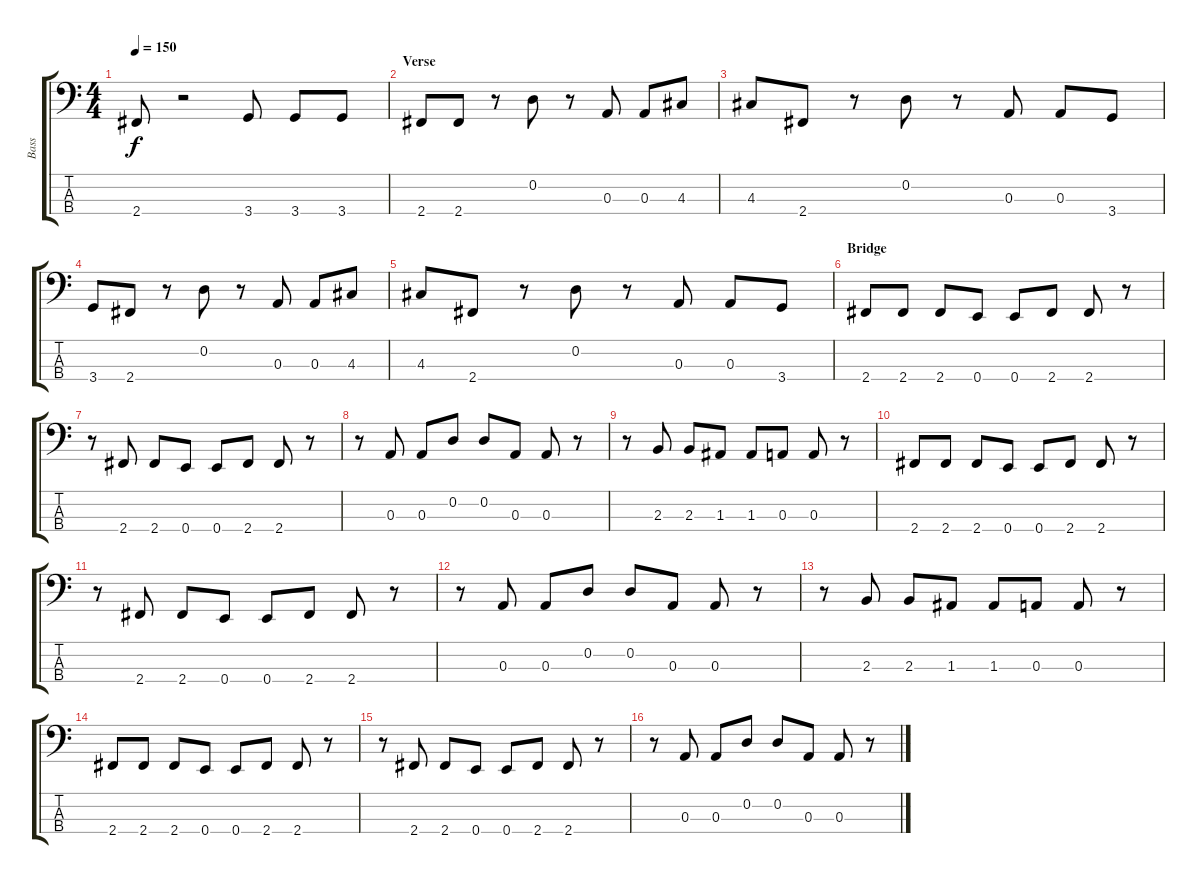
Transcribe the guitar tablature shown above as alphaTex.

\track ("Bass" "Bass") {instrument electricbassfinger}
\staff {score tabs}
\tuning (G2 D2 A1 E1) {hide}
\ts (4 4)
\tempo 150
\clef f4
\ks c
2.4.8{dy f} r.2 3.4.8 3.4.8 3.4.8 |
\section ("" "Verse")
2.4.8 2.4.8 r.8 0.2.8 r.8 0.3.8 0.3.8 4.3.8 |
4.3.8 2.4.8 r.8 0.2.8 r.8 0.3.8 0.3.8 3.4.8 |
3.4.8 2.4.8 r.8 0.2.8 r.8 0.3.8 0.3.8 4.3.8 |
4.3.8 2.4.8 r.8 0.2.8 r.8 0.3.8 0.3.8 3.4.8 |
\section ("" "Bridge")
2.4.8 2.4.8 2.4.8 0.4.8 0.4.8 2.4.8 2.4.8 r.8 |
r.8 2.4.8 2.4.8 0.4.8 0.4.8 2.4.8 2.4.8 r.8 |
r.8 0.3.8 0.3.8 0.2.8 0.2.8 0.3.8 0.3.8 r.8 |
r.8 2.3.8 2.3.8 1.3.8 1.3.8 0.3.8 0.3.8 r.8 |
2.4.8 2.4.8 2.4.8 0.4.8 0.4.8 2.4.8 2.4.8 r.8 |
r.8 2.4.8 2.4.8 0.4.8 0.4.8 2.4.8 2.4.8 r.8 |
r.8 0.3.8 0.3.8 0.2.8 0.2.8 0.3.8 0.3.8 r.8 |
r.8 2.3.8 2.3.8 1.3.8 1.3.8 0.3.8 0.3.8 r.8 |
2.4.8 2.4.8 2.4.8 0.4.8 0.4.8 2.4.8 2.4.8 r.8 |
r.8 2.4.8 2.4.8 0.4.8 0.4.8 2.4.8 2.4.8 r.8 |
r.8 0.3.8 0.3.8 0.2.8 0.2.8 0.3.8 0.3.8 r.8
